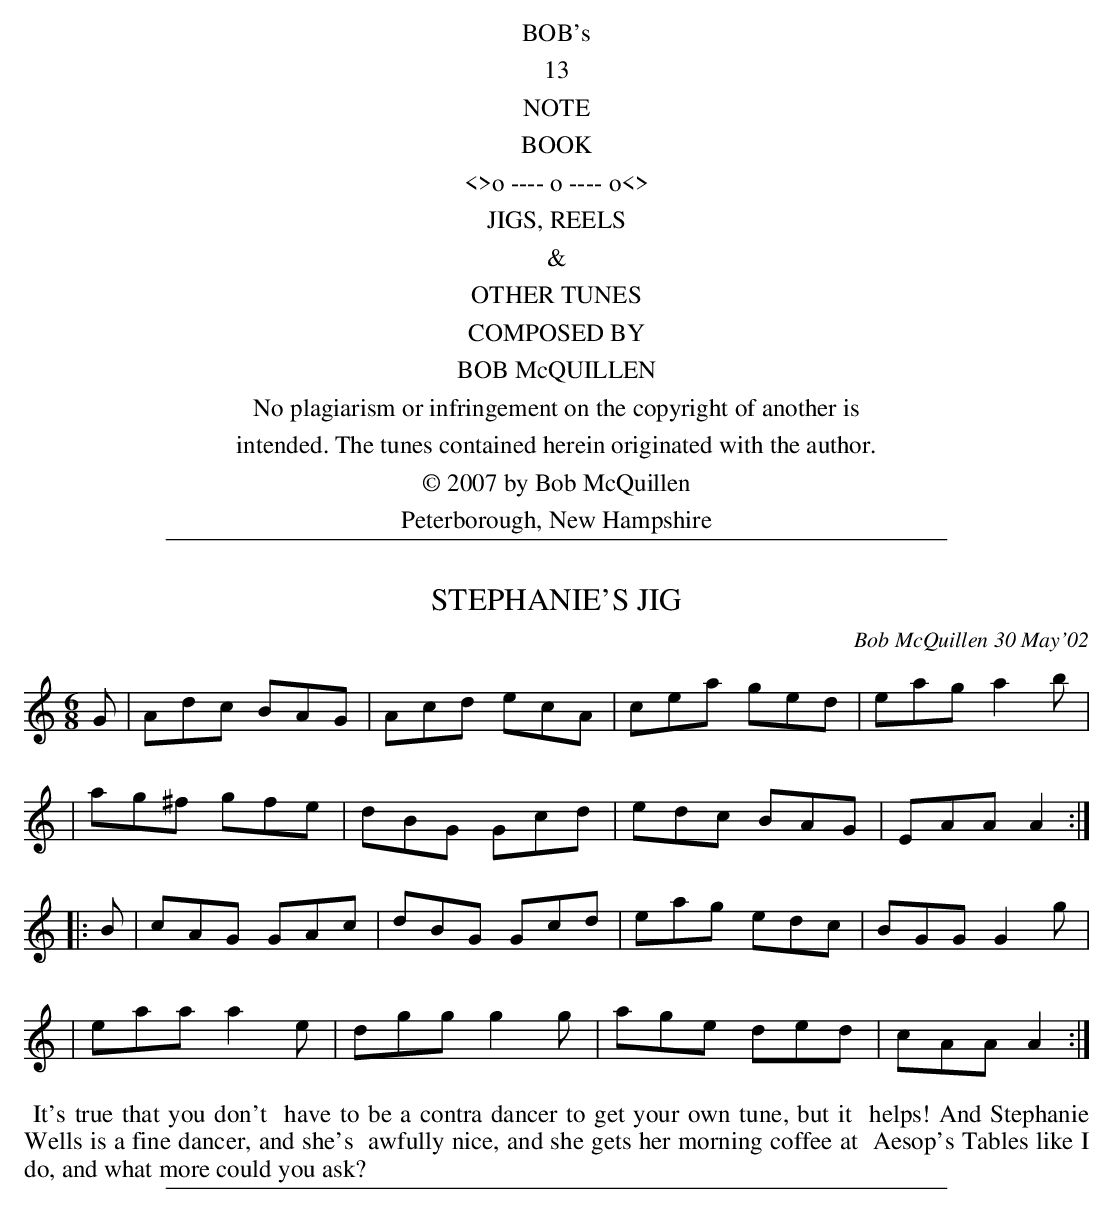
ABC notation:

X:1
T: STEPHANIE'S JIG
C: Bob McQuillen 30 May'02
M: 6/8
L: 1/8
K: Am
G \
| Adc  BAG | Acd ecA | cea ged | eag a2b |
| ag^f gfe | dBG Gcd | edc BAG | EAA A2 :|
|: B \
| cAG GAc | dBG Gcd | eag edc | BGG G2g |
| eaa a2e | dgg g2g | age ded | cAA A2 :|
